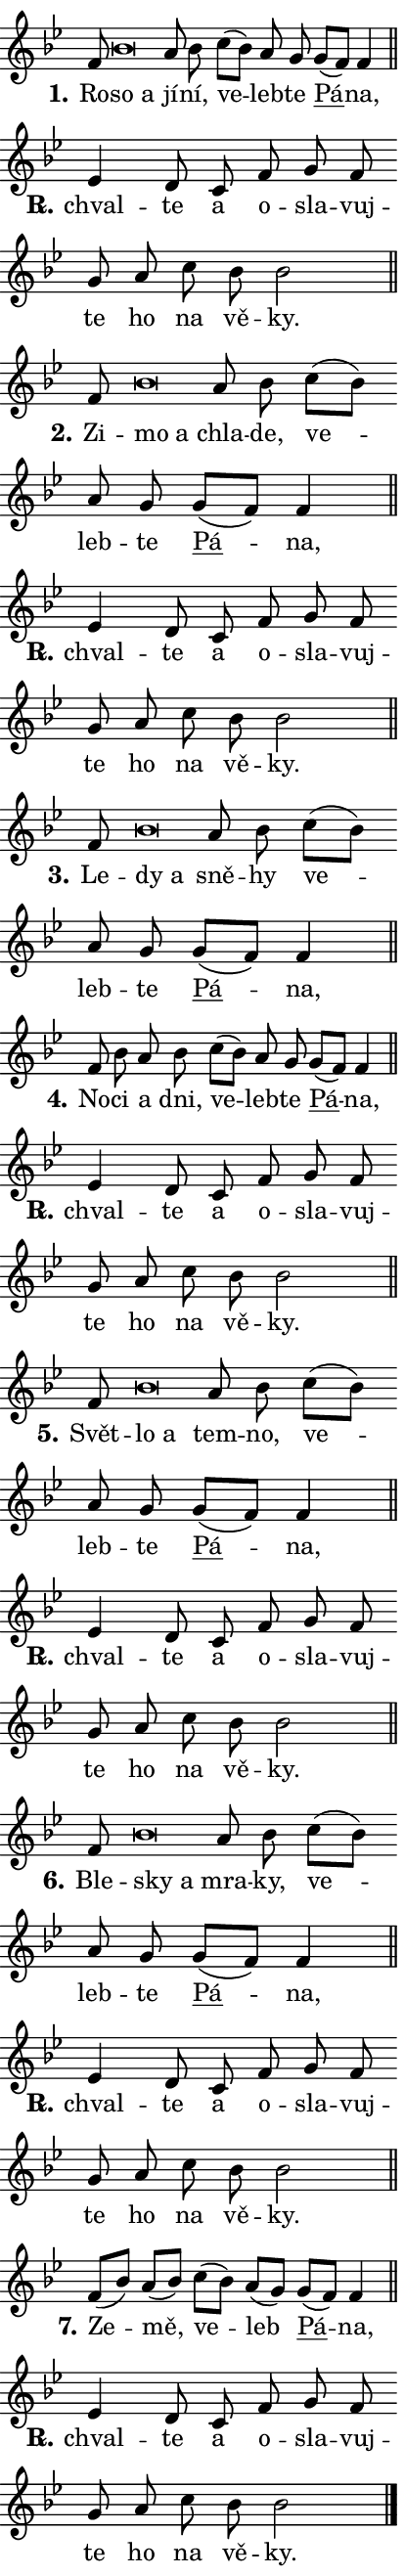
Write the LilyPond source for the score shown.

\version "2.24.0"
\header { tagline = "" }
\paper {
  indent = 0\cm
  top-margin = 0\cm
  right-margin = 0.13\cm % to fit lyric hyphens
  bottom-margin = 0\cm
  left-margin = 0\cm
  paper-width = 7\cm
  page-breaking = #ly:one-page-breaking
  system-system-spacing.basic-distance = #11
  score-system-spacing.basic-distance = #11
  ragged-last = ##f
}


%% Author: Thomas Morley
%% https://lists.gnu.org/archive/html/lilypond-user/2020-05/msg00002.html
#(define (line-position grob)
"Returns position of @var[grob} in current system:
   @code{'start}, if at first time-step
   @code{'end}, if at last time-step
   @code{'middle} otherwise
"
  (let* ((col (ly:item-get-column grob))
         (ln (ly:grob-object col 'left-neighbor))
         (rn (ly:grob-object col 'right-neighbor))
         (col-to-check-left (if (ly:grob? ln) ln col))
         (col-to-check-right (if (ly:grob? rn) rn col))
         (break-dir-left
           (and
             (ly:grob-property col-to-check-left 'non-musical #f)
             (ly:item-break-dir col-to-check-left)))
         (break-dir-right
           (and
             (ly:grob-property col-to-check-right 'non-musical #f)
             (ly:item-break-dir col-to-check-right))))
        (cond ((eqv? 1 break-dir-left) 'start)
              ((eqv? -1 break-dir-right) 'end)
              (else 'middle))))

#(define (tranparent-at-line-position vctor)
  (lambda (grob)
  "Relying on @code{line-position} select the relevant enry from @var{vctor}.
Used to determine transparency,"
    (case (line-position grob)
      ((end) (not (vector-ref vctor 0)))
      ((middle) (not (vector-ref vctor 1)))
      ((start) (not (vector-ref vctor 2))))))

noteHeadBreakVisibility =
#(define-music-function (break-visibility)(vector?)
"Makes @code{NoteHead}s transparent relying on @var{break-visibility}"
#{
  \override NoteHead.transparent =
    #(tranparent-at-line-position break-visibility)
#})

#(define delete-ledgers-for-transparent-note-heads
  (lambda (grob)
    "Reads whether a @code{NoteHead} is transparent.
If so this @code{NoteHead} is removed from @code{'note-heads} from
@var{grob}, which is supposed to be @code{LedgerLineSpanner}.
As a result ledgers are not printed for this @code{NoteHead}"
    (let* ((nhds-array (ly:grob-object grob 'note-heads))
           (nhds-list
             (if (ly:grob-array? nhds-array)
                 (ly:grob-array->list nhds-array)
                 '()))
           ;; Relies on the transparent-property being done before
           ;; Staff.LedgerLineSpanner.after-line-breaking is executed.
           ;; This is fragile ...
           (to-keep
             (remove
               (lambda (nhd)
                 (ly:grob-property nhd 'transparent #f))
               nhds-list)))
      ;; TODO find a better method to iterate over grob-arrays, similiar
      ;; to filter/remove etc for lists
      ;; For now rebuilt from scratch
      (set! (ly:grob-object grob 'note-heads)  '())
      (for-each
        (lambda (nhd)
          (ly:pointer-group-interface::add-grob grob 'note-heads nhd))
        to-keep))))

squashNotes = {
  \override NoteHead.X-extent = #'(-0.2 . 0.2)
  \override NoteHead.Y-extent = #'(-0.75 . 0)
  \override NoteHead.stencil =
    #(lambda (grob)
       (let ((pos (ly:grob-property grob 'staff-position)))
         (begin
           (if (< pos -7) (display "ERROR: Lower brevis then expected\n") (display "OK: Expected brevis position\n"))
           (if (<= pos -6) ly:text-interface::print ly:note-head::print))))
}
unSquashNotes = {
  \revert NoteHead.X-extent
  \revert NoteHead.Y-extent
  \revert NoteHead.stencil
}

hideNotes = \noteHeadBreakVisibility #begin-of-line-visible
unHideNotes = \noteHeadBreakVisibility #all-visible

% work-around for resetting accidentals
% https://lilypond.org/doc/v2.23/Documentation/notation/displaying-rhythms#unmetered-music
cadenzaMeasure = {
  \cadenzaOff
  \partial 1024 s1024
  \cadenzaOn
}

#(define-markup-command (accent layout props text) (markup?)
  "Underline accented syllable"
  (interpret-markup layout props
    #{\markup \override #'(offset . 4.3) \underline { #text }#}))

responsum = \markup \concat {
  "R" \hspace #-1.05 \path #0.1 #'((moveto 0 0.07) (lineto 0.9 0.8)) \hspace #0.05 "."
}

spaceSize = #0.6828661417322834 % exact space size for TeX Gyre Schola

\layout {
  \context {
    \Staff
    \remove "Time_signature_engraver"
    \override LedgerLineSpanner.after-line-breaking = #delete-ledgers-for-transparent-note-heads
  }
  \context {
    \Lyrics {
      \override LyricSpace.minimum-distance = \spaceSize
      \override LyricText.font-name = #"TeX Gyre Schola"
      \override LyricText.font-size = 1
      \override StanzaNumber.font-name = #"TeX Gyre Schola Bold"
      \override StanzaNumber.font-size = 1
    }
  }
  \context {
    \Score 
    \override NoteHead.text =
      #(lambda (grob) 
        (let ((pos (ly:grob-property grob 'staff-position)))
          #{\markup {
            \combine
              \halign #-0.55 \raise #(if (= pos -6) 0 0.5) \override #'(thickness . 2) \draw-line #'(3.2 . 0)
              \musicglyph "noteheads.sM1"
          }#}))
  }
}

% magnetic-lyrics.ily
%
%   written by
%     Jean Abou Samra <jean@abou-samra.fr>
%     Werner Lemberg <wl@gnu.org>
%
%   adapted by
%     Jiri Hon <jiri.hon@gmail.com>
%
% Version 2022-Apr-15

% https://www.mail-archive.com/lilypond-user@gnu.org/msg149350.html

#(define (Left_hyphen_pointer_engraver context)
   "Collect syllable-hyphen-syllable occurrences in lyrics and store
them in properties.  This engraver only looks to the left.  For
example, if the lyrics input is @code{foo -- bar}, it does the
following.

@itemize @bullet
@item
Set the @code{text} property of the @code{LyricHyphen} grob between
@q{foo} and @q{bar} to @code{foo}.

@item
Set the @code{left-hyphen} property of the @code{LyricText} grob with
text @q{foo} to the @code{LyricHyphen} grob between @q{foo} and
@q{bar}.
@end itemize

Use this auxiliary engraver in combination with the
@code{lyric-@/text::@/apply-@/magnetic-@/offset!} hook."
   (let ((hyphen #f)
         (text #f))
     (make-engraver
      (acknowledgers
       ((lyric-syllable-interface engraver grob source-engraver)
        (set! text grob)))
      (end-acknowledgers
       ((lyric-hyphen-interface engraver grob source-engraver)
        ;(when (not (grob::has-interface grob 'lyric-space-interface))
          (set! hyphen grob)));)
      ((stop-translation-timestep engraver)
       (when (and text hyphen)
         (ly:grob-set-object! text 'left-hyphen hyphen))
       (set! text #f)
       (set! hyphen #f)))))

#(define (lyric-text::apply-magnetic-offset! grob)
   "If the space between two syllables is less than the value in
property @code{LyricText@/.details@/.squash-threshold}, move the right
syllable to the left so that it gets concatenated with the left
syllable.

Use this function as a hook for
@code{LyricText@/.after-@/line-@/breaking} if the
@code{Left_@/hyphen_@/pointer_@/engraver} is active."
   (let ((hyphen (ly:grob-object grob 'left-hyphen #f)))
     (when hyphen
       (let ((left-text (ly:spanner-bound hyphen LEFT)))
         (when (grob::has-interface left-text 'lyric-syllable-interface)
           (let* ((common (ly:grob-common-refpoint grob left-text X))
                  (this-x-ext (ly:grob-extent grob common X))
                  (left-x-ext
                   (begin
                     ;; Trigger magnetism for left-text.
                     (ly:grob-property left-text 'after-line-breaking)
                     (ly:grob-extent left-text common X)))
                  ;; `delta` is the gap width between two syllables.
                  (delta (- (interval-start this-x-ext)
                            (interval-end left-x-ext)))
                  (details (ly:grob-property grob 'details))
                  (threshold (assoc-get 'squash-threshold details 0.2)))
             (when (< delta threshold)
               (let* (;; We have to manipulate the input text so that
                      ;; ligatures crossing syllable boundaries are not
                      ;; disabled.  For languages based on the Latin
                      ;; script this is essentially a beautification.
                      ;; However, for non-Western scripts it can be a
                      ;; necessity.
                      (lt (ly:grob-property left-text 'text))
                      (rt (ly:grob-property grob 'text))
                      (is-space (grob::has-interface hyphen 'lyric-space-interface))
                      (space (if is-space " " ""))
                      (extra-delta (if is-space spaceSize 0))
                      ;; Append new syllable.
                      (ltrt-space (if (and (string? lt) (string? rt))
                                (string-append lt space rt)
                                (make-concat-markup (list lt space rt))))
                      ;; Right-align `ltrt` to the right side.
                      (ltrt-space-markup (grob-interpret-markup
                               grob
                               (make-translate-markup
                                (cons (interval-length this-x-ext) 0)
                                (make-right-align-markup ltrt-space)))))
                 (begin
                   ;; Don't print `left-text`.
                   (ly:grob-set-property! left-text 'stencil #f)
                   ;; Set text and stencil (which holds all collected
                   ;; syllables so far) and shift it to the left.
                   (ly:grob-set-property! grob 'text ltrt-space)
                   (ly:grob-set-property! grob 'stencil ltrt-space-markup)
                   (ly:grob-translate-axis! grob (- (- delta extra-delta)) X))))))))))


#(define (lyric-hyphen::displace-bounds-first grob)
   ;; Make very sure this callback isn't triggered too early.
   (let ((left (ly:spanner-bound grob LEFT))
         (right (ly:spanner-bound grob RIGHT)))
     (ly:grob-property left 'after-line-breaking)
     (ly:grob-property right 'after-line-breaking)
     (ly:lyric-hyphen::print grob)))

squashThreshold = #0.4

\layout {
  \context {
    \Lyrics
    \consists #Left_hyphen_pointer_engraver
    \override LyricText.after-line-breaking =
      #lyric-text::apply-magnetic-offset!
    \override LyricHyphen.stencil = #lyric-hyphen::displace-bounds-first
    \override LyricText.details.squash-threshold = \squashThreshold
    \override LyricHyphen.minimum-distance = 0
    \override LyricHyphen.minimum-length = \squashThreshold
  }
}

squashText = \override LyricText.details.squash-threshold = 9999
unSquashText = \override LyricText.details.squash-threshold = \squashThreshold

leftText = \override LyricText.self-alignment-X = #LEFT
unLeftText = \revert LyricText.self-alignment-X

starOffset = #(lambda (grob) 
                (let ((x_offset (ly:self-alignment-interface::aligned-on-x-parent grob)))
                  (if (= x_offset 0) 0 (+ x_offset 1.2))))

star = #(define-music-function (syllable)(string?)
"Append star separator at the end of a syllable"
#{
  \once \override LyricText.X-offset = #starOffset
  \lyricmode { \markup {
    #syllable
    \override #'((font-name . "TeX Gyre Schola Bold")) \hspace #0.2 \lower #0.65 \larger "*"
  } }
#})

starAccent = #(define-music-function (syllable)(string?)
"Append star separator at the end of a syllable and make accent"
#{
  \once \override LyricText.X-offset = #starOffset
  \lyricmode { \markup {
    \accent #syllable
    \override #'((font-name . "TeX Gyre Schola Bold")) \hspace #0.2 \lower #0.65 \larger "*"
  } }
#})

breath = #(define-music-function (syllable)(string?)
"Append breathing indicator at the end of a syllable"
#{
  \lyricmode { \markup { #syllable "+" } }
#})

optionalBreath = #(define-music-function (syllable)(string?)
"Append optional breathing indicator at the end of a syllable"
#{
  \lyricmode { \markup { #syllable "(+)" } }
#})


\score {
    <<
        \new Voice = "melody" { \cadenzaOn \key bes \major \relative { f'8 \squashNotes bes\breve*1/16 \hideNotes \breve*1/16 \bar "" \unHideNotes \unSquashNotes a8 bes \bar "" c[( bes)] \bar "" a g \bar "" \bar "" g[( f)] f4 \cadenzaMeasure \bar "||" \break } }
        \new Lyrics \lyricsto "melody" { \lyricmode { \set stanza = "1."
Ro -- \leftText so \squashText a \unLeftText \unSquashText jí -- ní, ve -- leb -- te \markup \accent Pá -- na, } }
    >>
    \layout {}
}

\score {
    <<
        \new Voice = "melody" { \cadenzaOn \key bes \major \relative { es'4 d8 c \bar "" f g f \bar "" g a \bar "" c bes bes2 \cadenzaMeasure \bar "||" \break } }
        \new Lyrics \lyricsto "melody" { \lyricmode { \set stanza = \responsum
chval -- te a o -- sla -- vuj -- te ho na vě -- ky. } }
    >>
    \layout {}
}

\score {
    <<
        \new Voice = "melody" { \cadenzaOn \key bes \major \relative { f'8 \squashNotes bes\breve*1/16 \hideNotes \breve*1/16 \bar "" \unHideNotes \unSquashNotes a8 bes \bar "" c[( bes)] \bar "" a g \bar "" \bar "" g[( f)] f4 \cadenzaMeasure \bar "||" \break } }
        \new Lyrics \lyricsto "melody" { \lyricmode { \set stanza = "2."
Zi -- \leftText mo \squashText a \unLeftText \unSquashText chla -- de, ve -- leb -- te \markup \accent Pá -- na, } }
    >>
    \layout {}
}

\score {
    <<
        \new Voice = "melody" { \cadenzaOn \key bes \major \relative { es'4 d8 c \bar "" f g f \bar "" g a \bar "" c bes bes2 \cadenzaMeasure \bar "||" \break } }
        \new Lyrics \lyricsto "melody" { \lyricmode { \set stanza = \responsum
chval -- te a o -- sla -- vuj -- te ho na vě -- ky. } }
    >>
    \layout {}
}

\score {
    <<
        \new Voice = "melody" { \cadenzaOn \key bes \major \relative { f'8 \squashNotes bes\breve*1/16 \hideNotes \breve*1/16 \bar "" \unHideNotes \unSquashNotes a8 bes \bar "" c[( bes)] \bar "" a g \bar "" \bar "" g[( f)] f4 \cadenzaMeasure \bar "||" \break } }
        \new Lyrics \lyricsto "melody" { \lyricmode { \set stanza = "3."
Le -- \leftText dy \squashText a \unLeftText \unSquashText sně -- hy ve -- leb -- te \markup \accent Pá -- na, } }
    >>
    \layout {}
}

\score {
    <<
        \new Voice = "melody" { \cadenzaOn \key bes \major \relative { f'8 bes8 a8 bes \bar "" c[( bes)] \bar "" a g \bar "" \bar "" g[( f)] f4 \cadenzaMeasure \bar "||" \break } }
        \new Lyrics \lyricsto "melody" { \lyricmode { \set stanza = "4."
No -- ci a dni, ve -- leb -- te \markup \accent Pá -- na, } }
    >>
    \layout {}
}

\score {
    <<
        \new Voice = "melody" { \cadenzaOn \key bes \major \relative { es'4 d8 c \bar "" f g f \bar "" g a \bar "" c bes bes2 \cadenzaMeasure \bar "||" \break } }
        \new Lyrics \lyricsto "melody" { \lyricmode { \set stanza = \responsum
chval -- te a o -- sla -- vuj -- te ho na vě -- ky. } }
    >>
    \layout {}
}

\score {
    <<
        \new Voice = "melody" { \cadenzaOn \key bes \major \relative { f'8 \squashNotes bes\breve*1/16 \hideNotes \breve*1/16 \bar "" \unHideNotes \unSquashNotes a8 bes \bar "" c[( bes)] \bar "" a g \bar "" \bar "" g[( f)] f4 \cadenzaMeasure \bar "||" \break } }
        \new Lyrics \lyricsto "melody" { \lyricmode { \set stanza = "5."
Svět -- \leftText lo \squashText a \unLeftText \unSquashText tem -- no, ve -- leb -- te \markup \accent Pá -- na, } }
    >>
    \layout {}
}

\score {
    <<
        \new Voice = "melody" { \cadenzaOn \key bes \major \relative { es'4 d8 c \bar "" f g f \bar "" g a \bar "" c bes bes2 \cadenzaMeasure \bar "||" \break } }
        \new Lyrics \lyricsto "melody" { \lyricmode { \set stanza = \responsum
chval -- te a o -- sla -- vuj -- te ho na vě -- ky. } }
    >>
    \layout {}
}

\score {
    <<
        \new Voice = "melody" { \cadenzaOn \key bes \major \relative { f'8 \squashNotes bes\breve*1/16 \hideNotes \breve*1/16 \bar "" \unHideNotes \unSquashNotes a8 bes \bar "" c[( bes)] \bar "" a g \bar "" \bar "" g[( f)] f4 \cadenzaMeasure \bar "||" \break } }
        \new Lyrics \lyricsto "melody" { \lyricmode { \set stanza = "6."
Ble -- \leftText sky \squashText a \unLeftText \unSquashText mra -- ky, ve -- leb -- te \markup \accent Pá -- na, } }
    >>
    \layout {}
}

\score {
    <<
        \new Voice = "melody" { \cadenzaOn \key bes \major \relative { es'4 d8 c \bar "" f g f \bar "" g a \bar "" c bes bes2 \cadenzaMeasure \bar "||" \break } }
        \new Lyrics \lyricsto "melody" { \lyricmode { \set stanza = \responsum
chval -- te a o -- sla -- vuj -- te ho na vě -- ky. } }
    >>
    \layout {}
}

\score {
    <<
        \new Voice = "melody" { \cadenzaOn \key bes \major \relative { f'8[( bes8)] a8[( bes)] \bar "" c[( bes)] \bar "" a[( g)] \bar "" \bar "" g[( f)] f4 \cadenzaMeasure \bar "||" \break } }
        \new Lyrics \lyricsto "melody" { \lyricmode { \set stanza = "7."
Ze -- mě, ve -- leb \markup \accent Pá -- na, } }
    >>
    \layout {}
}

\score {
    <<
        \new Voice = "melody" { \cadenzaOn \key bes \major \relative { es'4 d8 c \bar "" f g f \bar "" g a \bar "" c bes bes2 \cadenzaMeasure \bar "||" \break } \bar "|." }
        \new Lyrics \lyricsto "melody" { \lyricmode { \set stanza = \responsum
chval -- te a o -- sla -- vuj -- te ho na vě -- ky. } }
    >>
    \layout {}
}
